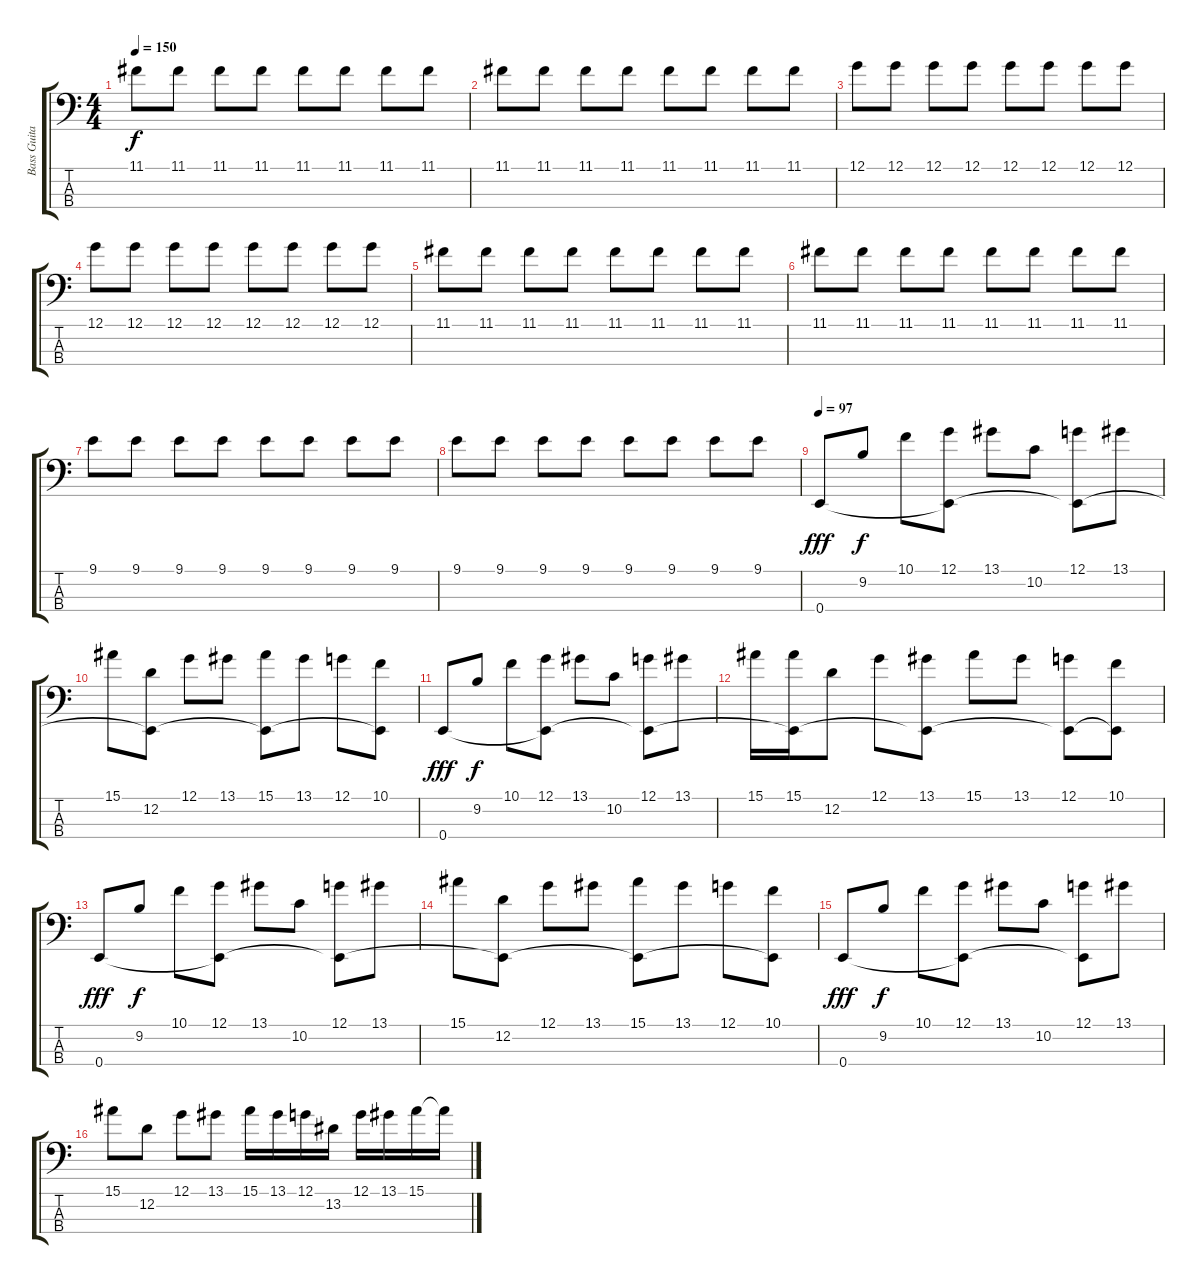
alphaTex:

\track ("Bass Guitar" "Bass Guita") {instrument electricbassfinger}
\staff {score tabs}
\tuning (G2 D2 A1 E1) {hide}
\ts (4 4)
\tempo 150
\clef f4
\ks c
11.1.8{dy f} 11.1.8 11.1.8 11.1.8 11.1.8 11.1.8 11.1.8 11.1.8 |
11.1.8 11.1.8 11.1.8 11.1.8 11.1.8 11.1.8 11.1.8 11.1.8 |
12.1.8 12.1.8 12.1.8 12.1.8 12.1.8 12.1.8 12.1.8 12.1.8 |
12.1.8 12.1.8 12.1.8 12.1.8 12.1.8 12.1.8 12.1.8 12.1.8 |
11.1.8 11.1.8 11.1.8 11.1.8 11.1.8 11.1.8 11.1.8 11.1.8 |
11.1.8 11.1.8 11.1.8 11.1.8 11.1.8 11.1.8 11.1.8 11.1.8 |
9.1.8 9.1.8 9.1.8 9.1.8 9.1.8 9.1.8 9.1.8 9.1.8 |
9.1.8 9.1.8 9.1.8 9.1.8 9.1.8 9.1.8 9.1.8 9.1.8 |
\tempo 97
0.4.8{dy fff} 9.2.8{dy f} 10.1.8 (12.1 0.4{t}).8 13.1.8 10.2.8 (12.1 0.4{t}).8 13.1.8 |
15.1.8 (12.2 0.4{t}).8 12.1.8 13.1.8 (15.1 0.4{t}).8 13.1.8 12.1.8 (10.1 0.4{t}).8 |
0.4.8{dy fff} 9.2.8{dy f} 10.1.8 (12.1 0.4{t}).8 13.1.8 10.2.8 (12.1 0.4{t}).8 13.1.8 |
15.1.16 (15.1 0.4{t}).16 12.2.8 12.1.8 (13.1 0.4{t}).8 15.1.8 13.1.8 (12.1 0.4{t}).8 (10.1 0.4{t}).8 |
0.4.8{dy fff} 9.2.8{dy f} 10.1.8 (12.1 0.4{t}).8 13.1.8 10.2.8 (12.1 0.4{t}).8 13.1.8 |
15.1.8 (12.2 0.4{t}).8 12.1.8 13.1.8 (15.1 0.4{t}).8 13.1.8 12.1.8 (10.1 0.4{t}).8 |
0.4.8{dy fff} 9.2.8{dy f} 10.1.8 (12.1 0.4{t}).8 13.1.8 10.2.8 (12.1 0.4{t}).8 13.1.8 |
15.1.8 12.2.8 12.1.8 13.1.8 15.1.16 13.1.16 12.1.16 13.2.16 12.1.16 13.1.16 15.1.16 15.1{t}.16
